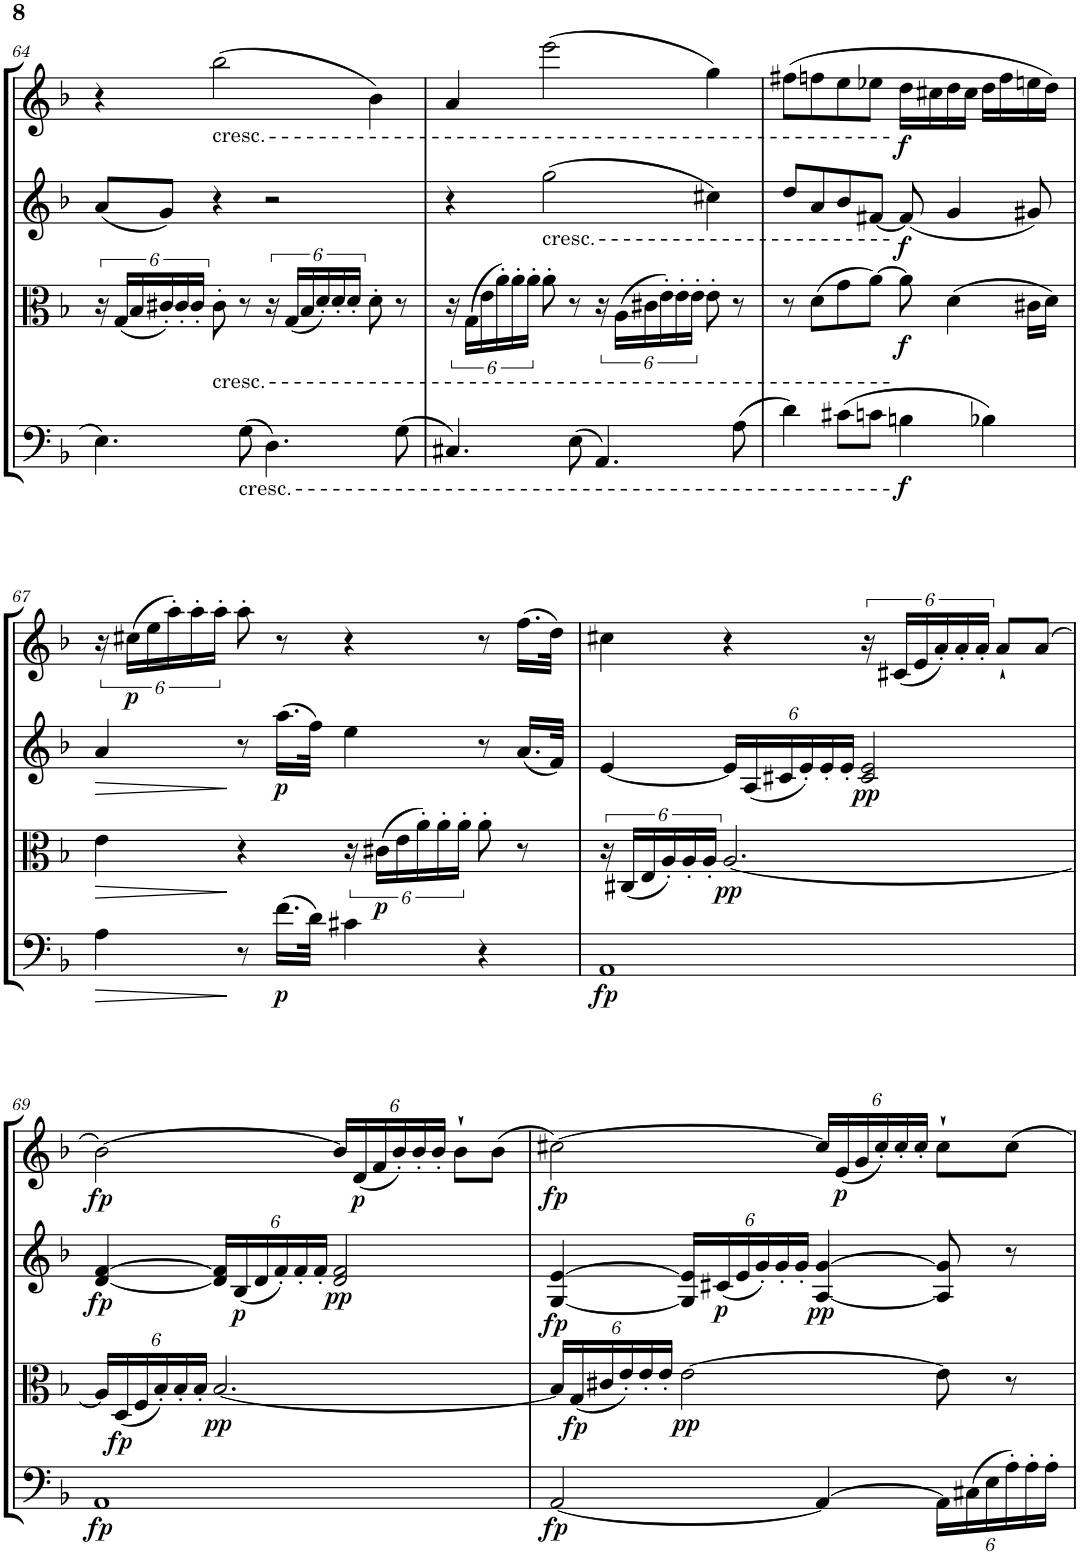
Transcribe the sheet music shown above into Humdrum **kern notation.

**kern	**dynam	**kern	**dynam	**kern	**dynam	**kern	**dynam
*part4	*part4	*part3	*part3	*part2	*part2	*part1	*part1
*staff4	*staff4	*staff3	*staff3	*staff2	*staff2	*staff1	*staff1
*I"Violoncello	*	*I"Viola	*	*I"Violin II	*	*I"Violin I	*
*I'Vc	*	*I'Vla	*	*I'Vln	*	*I'Vln	*
!!LO:PB:g=z
*clefF4	*	*clefC3	*	*clefG2	*	*clefG2	*
*k[b-]	*	*k[b-]	*	*k[b-]	*	*k[b-]	*
*M4/4	*	*M4/4	*	*M4/4	*	*M4/4	*
*met(c)	*	*met(c)	*	*met(c)	*	*met(c)	*
=64	=64	=64	=64	=64	=64	=64	=64
4.E\	.	24r	.	(<8a/L	.	4r	.
.	.	(<24G/LL	.	.	.	.	.
.	.	24B-/	.	.	.	.	.
.	.	24c#X'/)	.	8g/J)	.	.	.
.	.	24c#'/	.	.	.	.	.
.	.	24c#'/JJ	.	.	.	.	.
!	!	!	!	!	!	!LO:TX:b:t=cresc.	!
!	!	!LO:TX:b:t=cresc.	!	!	!	!	!
.	.	8c#'\	.	4r	.	(>2bb-\	.
!LO:TX:b:t=cresc.	!	!	!	!	!	!	!
(>8G\	.	8r	.	.	.	.	.
4.D\)	.	24r	.	2r	.	.	.
.	.	(<24G/LL	.	.	.	.	.
.	.	24B-/	.	.	.	.	.
.	.	24d'/)	.	.	.	.	.
.	.	24d'/	.	.	.	.	.
.	.	24d'/JJ	.	.	.	.	.
.	.	8d'\	.	.	.	4b-\)	.
(>8G\	.	8r	.	.	.	.	.
=65	=65	=65	=65	=65	=65	=65	=65
4.C#X/)	.	24r	.	4r	.	4a/	.
.	.	(>24G\LL	.	.	.	.	.
.	.	24e\	.	.	.	.	.
.	.	24a'\)	.	.	.	.	.
.	.	24a'\	.	.	.	.	.
.	.	24a'\JJ	.	.	.	.	.
!	!	!	!	!LO:TX:b:t=cresc.	!	!	!
.	.	8a'\	.	(>2gg\	.	(>2eee\	.
(>8E\	.	8r	.	.	.	.	.
4.AA/)	.	24r	.	.	.	.	.
.	.	(>24A\LL	.	.	.	.	.
.	.	24c#X\	.	.	.	.	.
.	.	24e'\)	.	.	.	.	.
.	.	24e'\	.	.	.	.	.
.	.	24e'\JJ	.	.	.	.	.
.	.	8e'\	.	4cc#X\)	.	4gg\)	.
(>8A\	.	8r	.	.	.	.	.
=66	=66	=66	=66	=66	=66	=66	=66
4d\)	.	8r	.	8dd/L	.	(>8ff#X\L	.
.	.	(>8d\L	.	8a/	.	8ffn\	.
(>8c#X\L	.	8g\	.	8b-/	.	8ee\	.
8cn\J	.	[8a\J)	.	[8f#X/J	.	8ee-X\J	.
!	!LO:DY:b	!	!LO:DY:b	!	!LO:DY:b	!	!LO:DY:b
4Bn\	f	8a\]	f	(<8f#/]	f	16dd\LL	f
.	.	.	.	.	.	16cc#X\	.
.	.	(>4d\	.	4g/	.	16dd\	.
.	.	.	.	.	.	16cc#\JJ	.
4B-X\)	.	.	.	.	.	16dd\LL	.
.	.	.	.	.	.	16ff\	.
.	.	16c#X\LL	.	8g#X/)	.	16een\	.
.	.	16d\JJ)	.	.	.	16dd\JJ)	.
!!LO:LB:g=z
=67	=67	=67	=67	=67	=67	=67	=67
!	!LO:HP:b	!	!LO:HP:b	!	!LO:HP:b	!	!
4A\	>	4e\	>	4a/	>	24r	.
!	!	!	!	!	!	!	!LO:DY:b
.	.	.	.	.	.	(>24cc#X\LL	p
.	.	.	.	.	.	24ee\	.
.	.	.	.	.	.	24aa'\)	.
.	.	.	.	.	.	24aa'\	.
.	.	.	.	.	.	24aa'\JJ	.
8r	]	4r	]	8r	]	8aa'\	.
!	!LO:DY:b	!	!	!	!LO:DY:b	!	!
(>16.f\LL	p	.	.	(>16.aa\LL	p	8r	.
32d\JJk)	.	.	.	32ff\JJk)	.	.	.
4c#X\	.	24r	.	4ee\	.	4r	.
!	!	!	!LO:DY:b	!	!	!	!
.	.	(>24c#X\LL	p	.	.	.	.
.	.	24e\	.	.	.	.	.
.	.	24a'\)	.	.	.	.	.
.	.	24a'\	.	.	.	.	.
.	.	24a'\JJ	.	.	.	.	.
4r	.	8a'\	.	8r	.	8r	.
.	.	8r	.	(<16.a/LL	.	(>16.ff\LL	.
.	.	.	.	32f/JJk)	.	32dd\JJk)	.
=68	=68	=68	=68	=68	=68	=68	=68
!	!LO:DY:b	!	!	!	!	!	!
1AA	fp	24r	.	[4e/	.	4cc#X\	.
.	.	(<24C#X/LL	.	.	.	.	.
.	.	24E/	.	.	.	.	.
.	.	24A'/)	.	.	.	.	.
.	.	24A'/	.	.	.	.	.
.	.	24A'/JJ	.	.	.	.	.
*	*	*	*	*Xbrackettup	*	*	*
!	!	!	!LO:DY:b	!	!	!	!
.	.	[2.A/	pp	24e/LL]	.	4r	.
.	.	.	.	(<24A/	.	.	.
.	.	.	.	24c#X/	.	.	.
.	.	.	.	24e'/)	.	.	.
.	.	.	.	24e'/	.	.	.
.	.	.	.	24e'/JJ	.	.	.
!	!	!	!	!	!LO:DY:b	!	!
.	.	.	.	2c#/ 2e/	pp	24r	.
.	.	.	.	.	.	(<24c#X/LL	.
.	.	.	.	.	.	24e/	.
.	.	.	.	.	.	24a'/)	.
.	.	.	.	.	.	24a'/	.
.	.	.	.	.	.	24a'/JJ	.
.	.	.	.	.	.	8a`/L	.
.	.	.	.	.	.	(>8a/J	.
!!LO:LB:g=z
=69	=69	=69	=69	=69	=69	=69	=69
*	*	*Xbrackettup	*	*	*	*	*
!	!LO:DY:b	!	!	!	!LO:DY:b	!	!LO:DY:b
1AA	fp	24A/LL]	.	[4d/ [4f/	fp	[2b-\)	fp
!	!	!	!LO:DY:b	!	!	!	!
.	.	(<24D/	fp	.	.	.	.
.	.	24F/	.	.	.	.	.
.	.	24B-'/)	.	.	.	.	.
.	.	24B-'/	.	.	.	.	.
.	.	24B-'/JJ	.	.	.	.	.
!	!	!	!LO:DY:b	!	!	!	!
.	.	[2.B-/	pp	24d/] 24f/]LL	.	.	.
!	!	!	!	!	!LO:DY:b	!	!
.	.	.	.	(<24B-/	p	.	.
.	.	.	.	24d/	.	.	.
.	.	.	.	24f'/)	.	.	.
.	.	.	.	24f'/	.	.	.
.	.	.	.	24f'/JJ	.	.	.
*	*	*	*	*	*	*Xbrackettup	*
!	!	!	!	!	!LO:DY:b	!	!
.	.	.	.	2d/ 2f/	pp	24b-/LL]	.
!	!	!	!	!	!	!	!LO:DY:b
.	.	.	.	.	.	(<24d/	p
.	.	.	.	.	.	24f/	.
.	.	.	.	.	.	24b-'/)	.
.	.	.	.	.	.	24b-'/	.
.	.	.	.	.	.	24b-'/JJ	.
.	.	.	.	.	.	8b-`\L	.
.	.	.	.	.	.	(>8b-\J	.
=70	=70	=70	=70	=70	=70	=70	=70
!	!LO:DY:b	!	!	!	!LO:DY:b	!	!LO:DY:b
[2AA/	fp	24B-/LL]	.	[4G/ [4e/	fp	[2cc#X\)	fp
!	!	!	!LO:DY:b	!	!	!	!
.	.	(<24G/	fp	.	.	.	.
.	.	24c#X/	.	.	.	.	.
.	.	24e'/)	.	.	.	.	.
.	.	24e'/	.	.	.	.	.
.	.	24e'/JJ	.	.	.	.	.
!	!	!	!LO:DY:b	!	!	!	!
.	.	[2e\	pp	24G/] 24e/]LL	.	.	.
!	!	!	!	!	!LO:DY:b	!	!
.	.	.	.	(<24c#X/	p	.	.
.	.	.	.	24e/	.	.	.
.	.	.	.	24g'/)	.	.	.
.	.	.	.	24g'/	.	.	.
.	.	.	.	24g'/JJ	.	.	.
!	!	!	!	!	!LO:DY:b	!	!
4AA/_	.	.	.	[4A/ [4g/	pp	24cc#/LL]	.
!	!	!	!	!	!	!	!LO:DY:b
.	.	.	.	.	.	(<24e/	p
.	.	.	.	.	.	24g/	.
.	.	.	.	.	.	24cc#'/)	.
.	.	.	.	.	.	24cc#'/	.
.	.	.	.	.	.	24cc#'/JJ	.
*Xbrackettup	*	*	*	*	*	*	*
24AA\LL]	.	8e\]	.	8A/] 8g/]	.	8cc#`\L	.
(>24C#X\	.	.	.	.	.	.	.
24E\	.	.	.	.	.	.	.
24A'\)	.	8r	.	8r	.	8cc#\J	.
24A'\	.	.	.	.	.	.	.
24A'\JJ	.	.	.	.	.	.	.
=	=	=	=	=	=	=	=
*-	*-	*-	*-	*-	*-	*-	*-
